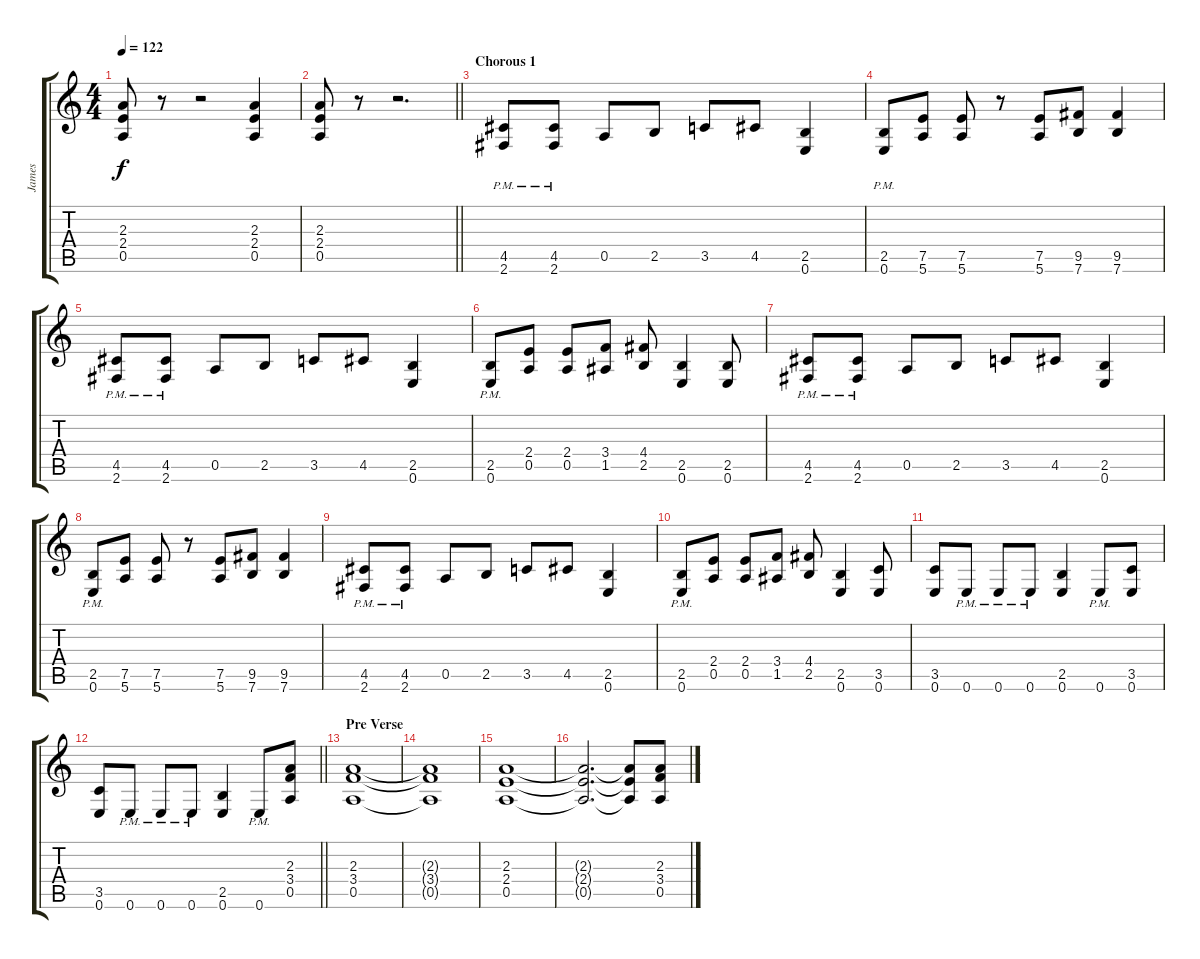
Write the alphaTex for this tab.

\track ("James" "James") {instrument distortionguitar}
\staff {score tabs}
\tuning (E4 B3 G3 D3 A2 E2) {hide}
\ts (4 4)
\tempo 122
\clef g2
\ks c
(2.3 2.4 0.5).8{dy f} r.8 r.2 (2.3 2.4 0.5).4 |
\barLineRight lightlight
(2.3 2.4 0.5).8 r.8 r.2{d} |
\section ("" "Chorous 1")
(4.5{pm} 2.6{pm}).8 (4.5{pm} 2.6{pm}).8 0.5.8 2.5.8 3.5.8 4.5.8 (2.5 0.6).4 |
(2.5{pm} 0.6{pm}).8 (7.5 5.6).8 (7.5 5.6).8 r.8 (7.5 5.6).8 (9.5 7.6).8 (9.5 7.6).4 |
(4.5{pm} 2.6{pm}).8 (4.5{pm} 2.6{pm}).8 0.5.8 2.5.8 3.5.8 4.5.8 (2.5 0.6).4 |
(2.5{pm} 0.6{pm}).8 (2.4 0.5).8 (2.4 0.5).8 (3.4 1.5).8 (4.4 2.5).8 (2.5 0.6).4 (2.5 0.6).8 |
(4.5{pm} 2.6{pm}).8 (4.5{pm} 2.6{pm}).8 0.5.8 2.5.8 3.5.8 4.5.8 (2.5 0.6).4 |
(2.5{pm} 0.6{pm}).8 (7.5 5.6).8 (7.5 5.6).8 r.8 (7.5 5.6).8 (9.5 7.6).8 (9.5 7.6).4 |
(4.5{pm} 2.6{pm}).8 (4.5{pm} 2.6{pm}).8 0.5.8 2.5.8 3.5.8 4.5.8 (2.5 0.6).4 |
(2.5{pm} 0.6{pm}).8 (2.4 0.5).8 (2.4 0.5).8 (3.4 1.5).8 (4.4 2.5).8 (2.5 0.6).4 (3.5 0.6).8 |
(3.5 0.6).8 0.6{pm}.8 0.6{pm}.8 0.6{pm}.8 (2.5 0.6).4 0.6{pm}.8 (3.5 0.6).8 |
\barLineRight lightlight
(3.5 0.6).8 0.6{pm}.8 0.6{pm}.8 0.6{pm}.8 (2.5 0.6).4 0.6{pm}.8 (2.3 3.4 0.5).8 |
\section ("" "Pre Verse ")
(2.3 3.4 0.5).1 |
(2.3{t} 3.4{t} 0.5{t}).1 |
(2.3 2.4 0.5).1 |
(2.3{t} 2.4{t} 0.5{t}).2{d} (2.3{t} 2.4{t} 0.5{t}).8 (2.3 3.4 0.5).8
